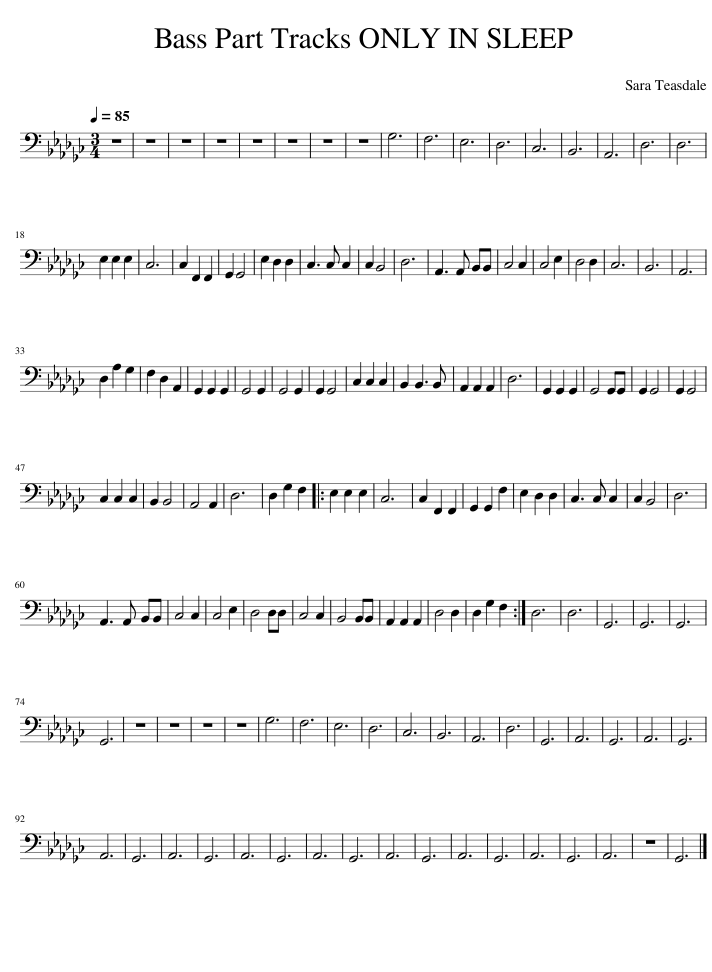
X:1
L:1/8
Q:1/4=85
M:3/4
I:linebreak $
K:Gb
V:1 bass
V:1
 z6 | z6 | z6 | z6 | z6 | %5
 z6 | z6 | z6 | G,6 | F,6 | %10
 E,6 | D,6 | C,6 | B,,6 | A,,6 | %15
 D,6 | D,6 |$ E,2 E,2 E,2 | C,6 | C,2 F,,2 F,,2 | %20
 G,,2 G,,4 | E,2 D,2 D,2 | C,3 C, C,2 | C,2 B,,4 | D,6 | %25
 A,,3 A,, B,,B,, | C,4 C,2 | C,4 E,2 | D,4 D,2 | C,6 | %30
 B,,6 | A,,6 |$ D,2 A,2 G,2 | F,2 D,2 A,,2 | G,,2 G,,2 G,,2 | %35
 G,,4 G,,2 | G,,4 G,,2 | G,,2 G,,4 | C,2 C,2 C,2 | B,,2 B,,3 B,, | %40
 A,,2 A,,2 A,,2 | D,6 | G,,2 G,,2 G,,2 | G,,4 G,,G,, | G,,2 G,,4 | %45
 G,,2 G,,4 |$ C,2 C,2 C,2 | B,,2 B,,4 | A,,4 A,,2 | D,6 | %50
 D,2 G,2 F,2 |: E,2 E,2 E,2 | C,6 | C,2 F,,2 F,,2 | G,,2 G,,2 F,2 | %55
 E,2 D,2 D,2 | C,3 C, C,2 | C,2 B,,4 | D,6 |$ A,,3 A,, B,,B,, | %60
 C,4 C,2 | C,4 E,2 | D,4 D,D, | C,4 C,2 | B,,4 B,,B,, | %65
 A,,2 A,,2 A,,2 | D,4 D,2 | D,2 G,2 F,2 :| D,6 | D,6 | %70
 G,,6 | G,,6 | G,,6 |$ G,,6 | z6 | %75
 z6 | z6 | z6 | G,6 | F,6 | %80
 E,6 | D,6 | C,6 | B,,6 | A,,6 | %85
 D,6 | G,,6 | A,,6 | G,,6 | A,,6 | %90
 G,,6 |$ A,,6 | G,,6 | A,,6 | G,,6 | %95
 A,,6 | G,,6 | A,,6 | G,,6 | A,,6 | %100
 G,,6 | A,,6 | G,,6 | A,,6 | G,,6 | %105
 A,,6 | z6 | G,,6 |] %108
